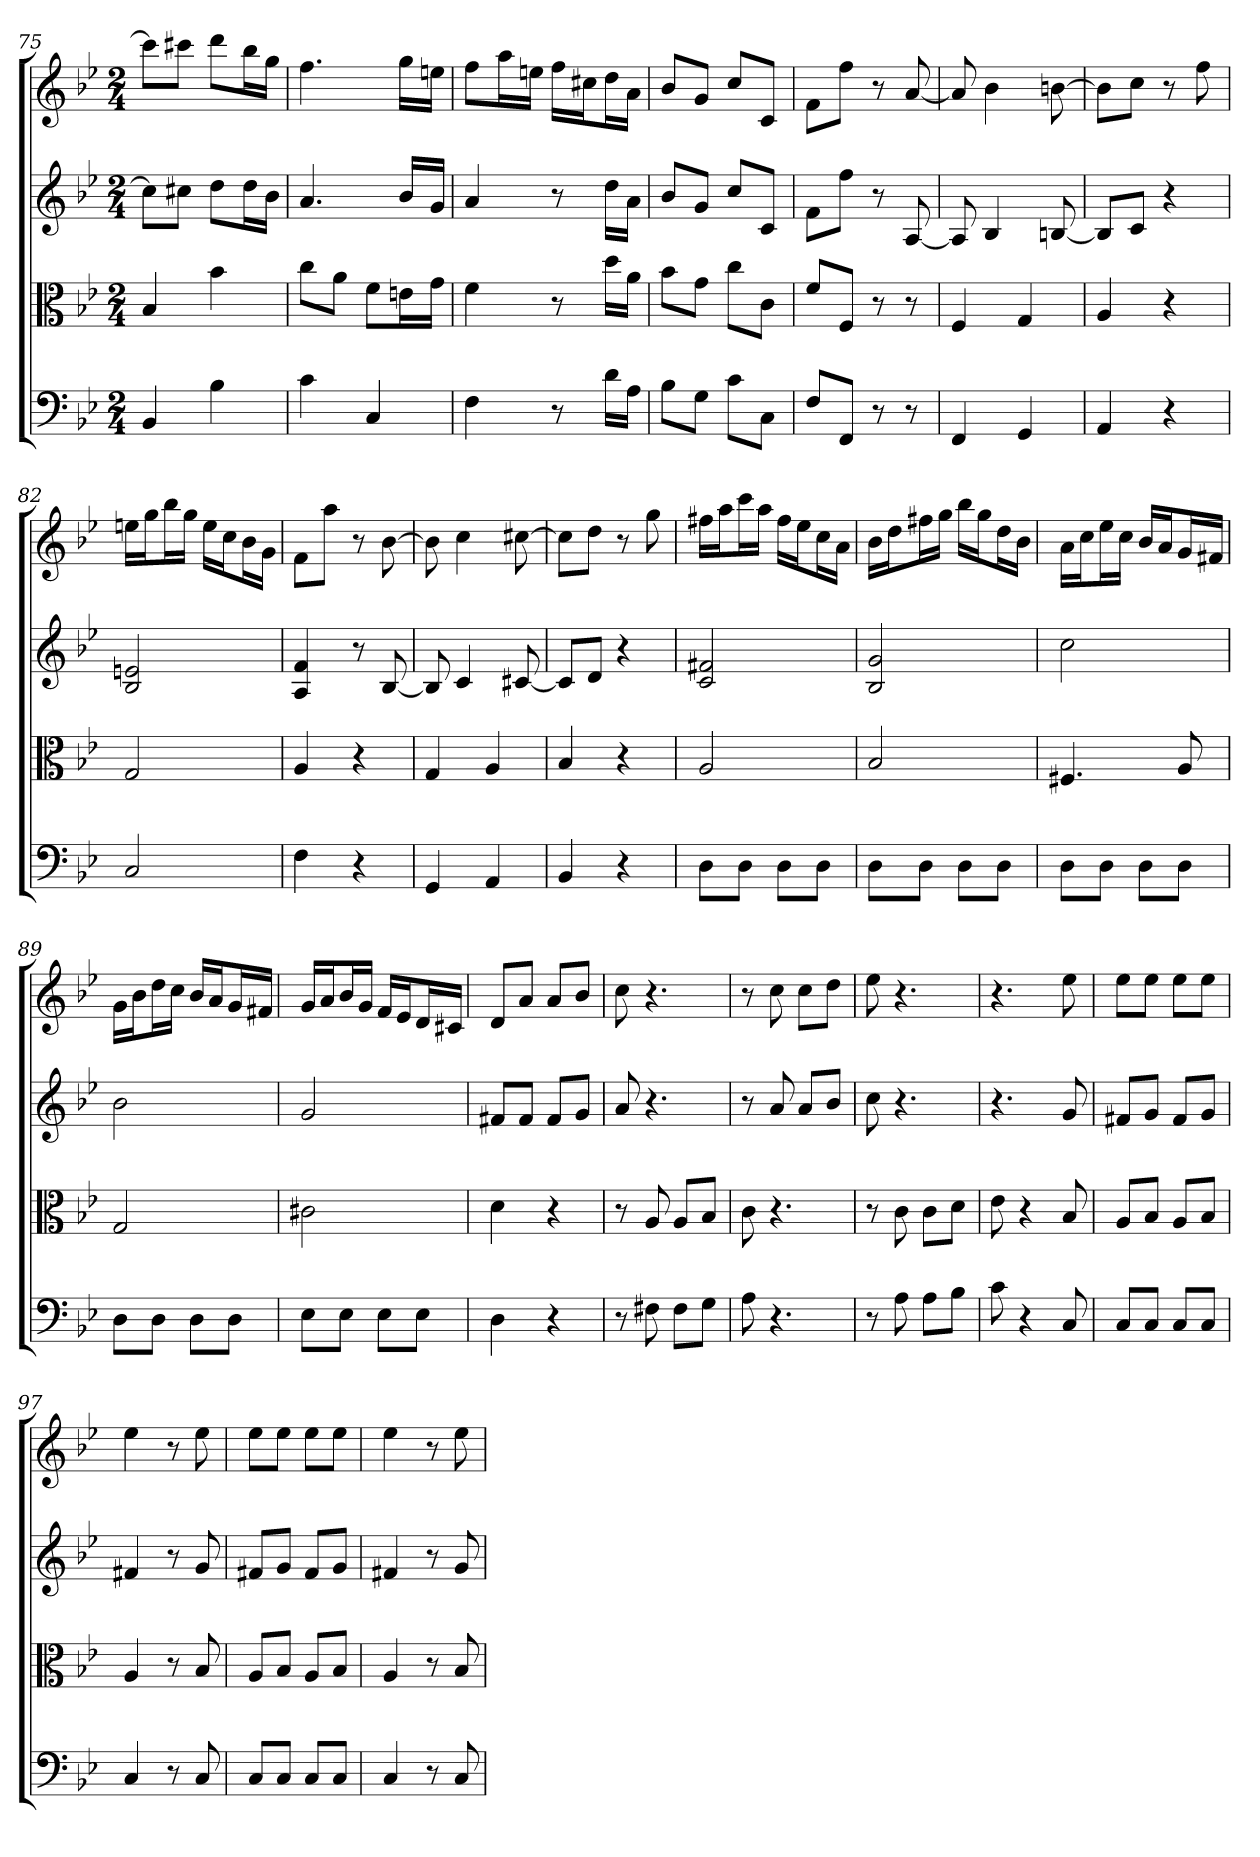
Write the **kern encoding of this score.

**kern	**kern	**kern	**kern
*part4	*part3	*part2	*part1
*staff4	*staff3	*staff2	*staff1
*clefF4	*clefC3	*	*
*k[b-e-]	*k[b-e-]	*k[b-e-]	*k[b-e-]
*B-:	*B-:	*B-:	*B-:
*M2/4	*M2/4	*M2/4	*M2/4
=75	=75	=75	=75
4BB-	4B-	8ccL]	8cccL]
.	.	8cc#XJ	8ccc#XJ
4B-	4b-	8ddL	8dddL
.	.	16ddL	16bb-L
.	.	16b-JJ	16ggJJ
=76	=76	=76	=76
4c	8cc\L	4.a	4.ff
.	8a\J	.	.
4C	8f\L	.	.
.	16en\L	16b-LL	16ggLL
.	16g\JJ	16gJJ	16eenJJ
=77	=77	=77	=77
4F	4f	4a	8ffL
.	.	.	16aaL
.	.	.	16eenJJ
8r	8r	8r	16ffLL
.	.	.	16cc#XJ
16d\LL	16dd\LL	16ddLL	16ddL
16A\JJ	16a\JJ	16aJJ	16aJJ
=78	=78	=78	=78
8B-\L	8b-\L	8b-L	8b-L
8G\J	8g\J	8gJ	8gJ
8c\L	8cc\L	8ccL	8ccL
8C\J	8c\J	8cJ	8cJ
=79	=79	=79	=79
8F/L	8f/L	8fL	8fL
8FF/J	8F/J	8ffJ	8ffJ
8r	8r	8r	8r
8r	8r	[8A	[8a
=80	=80	=80	=80
4FF	4F	8A]	8a]
.	.	4B-	4b-
4GG	4G	.	.
.	.	[8Bn	[8bn
=81	=81	=81	=81
4AA	4A	8BL]	8bL]
.	.	8cJ	8ccJ
4r	4r	4r	8r
.	.	.	8ff
=82	=82	=82	=82
2C	2G	2B- 2en	16eenLL
.	.	.	16ggJ
.	.	.	16bb-L
.	.	.	16ggJJ
.	.	.	16eeLL
.	.	.	16ccJ
.	.	.	16b-L
.	.	.	16gJJ
=83	=83	=83	=83
4F	4A	4A 4f	8fL
.	.	.	8aaJ
4r	4r	8r	8r
.	.	[8B-	[8b-
=84	=84	=84	=84
4GG	4G	8B-]	8b-]
.	.	4c	4cc
4AA	4A	.	.
.	.	[8c#X	[8cc#X
=85	=85	=85	=85
4BB-	4B-	8c#L]	8cc#L]
.	.	8dJ	8ddJ
4r	4r	4r	8r
.	.	.	8gg
=86	=86	=86	=86
8D\L	2A	2c 2f#X	16ff#XLL
.	.	.	16aaJ
8D\J	.	.	16cccL
.	.	.	16aaJJ
8D\L	.	.	16ff#LL
.	.	.	16ee-J
8D\J	.	.	16ccL
.	.	.	16aJJ
=87	=87	=87	=87
8D\L	2B-	2B- 2g	16b-LL
.	.	.	16ddJ
8D\J	.	.	16ff#XL
.	.	.	16ggJJ
8D\L	.	.	16bb-LL
.	.	.	16ggJ
8D\J	.	.	16ddL
.	.	.	16b-JJ
=88	=88	=88	=88
8D\L	4.F#X	2cc	16aLL
.	.	.	16ccJ
8D\J	.	.	16ee-L
.	.	.	16ccJJ
8D\L	.	.	16b-LL
.	.	.	16aJ
8D\J	8A	.	16gL
.	.	.	16f#XJJ
=89	=89	=89	=89
8D\L	2G	2b-	16gLL
.	.	.	16b-J
8D\J	.	.	16ddL
.	.	.	16ccJJ
8D\L	.	.	16b-LL
.	.	.	16aJ
8D\J	.	.	16gL
.	.	.	16f#XJJ
=90	=90	=90	=90
8E-\L	2c#X	2g	16gLL
.	.	.	16aJ
8E-\J	.	.	16b-L
.	.	.	16gJJ
8E-\L	.	.	16fLL
.	.	.	16e-J
8E-\J	.	.	16dL
.	.	.	16c#XJJ
=91	=91	=91	=91
4D	4d	8f#XL	8dL
.	.	8f#J	8aJ
4r	4r	8f#L	8aL
.	.	8gJ	8b-J
=92	=92	=92	=92
8r	8r	8a	8cc
8F#X	8A	4.r	4.r
8F#\L	8A/L	.	.
8G\J	8B-/J	.	.
=93	=93	=93	=93
8A	8c	8r	8r
4.r	4.r	8a	8cc
.	.	8aL	8ccL
.	.	8b-J	8ddJ
=94	=94	=94	=94
8r	8r	8cc	8ee-
8A	8c	4.r	4.r
8A\L	8c\L	.	.
8B-\J	8d\J	.	.
=95	=95	=95	=95
8c	8e-	4.r	4.r
4r	4r	.	.
8C	8B-	8g	8ee-
=96	=96	=96	=96
8C/L	8A/L	8f#XL	8ee-L
8C/J	8B-/J	8gJ	8ee-J
8C/L	8A/L	8f#L	8ee-L
8C/J	8B-/J	8gJ	8ee-J
=97	=97	=97	=97
4C	4A	4f#X	4ee-
8r	8r	8r	8r
8C	8B-	8g	8ee-
=98	=98	=98	=98
8C/L	8A/L	8f#XL	8ee-L
8C/J	8B-/J	8gJ	8ee-J
8C/L	8A/L	8f#L	8ee-L
8C/J	8B-/J	8gJ	8ee-J
=99	=99	=99	=99
4C	4A	4f#X	4ee-
8r	8r	8r	8r
8C	8B-	8g	8ee-
=	=	=	=
*-	*-	*-	*-
